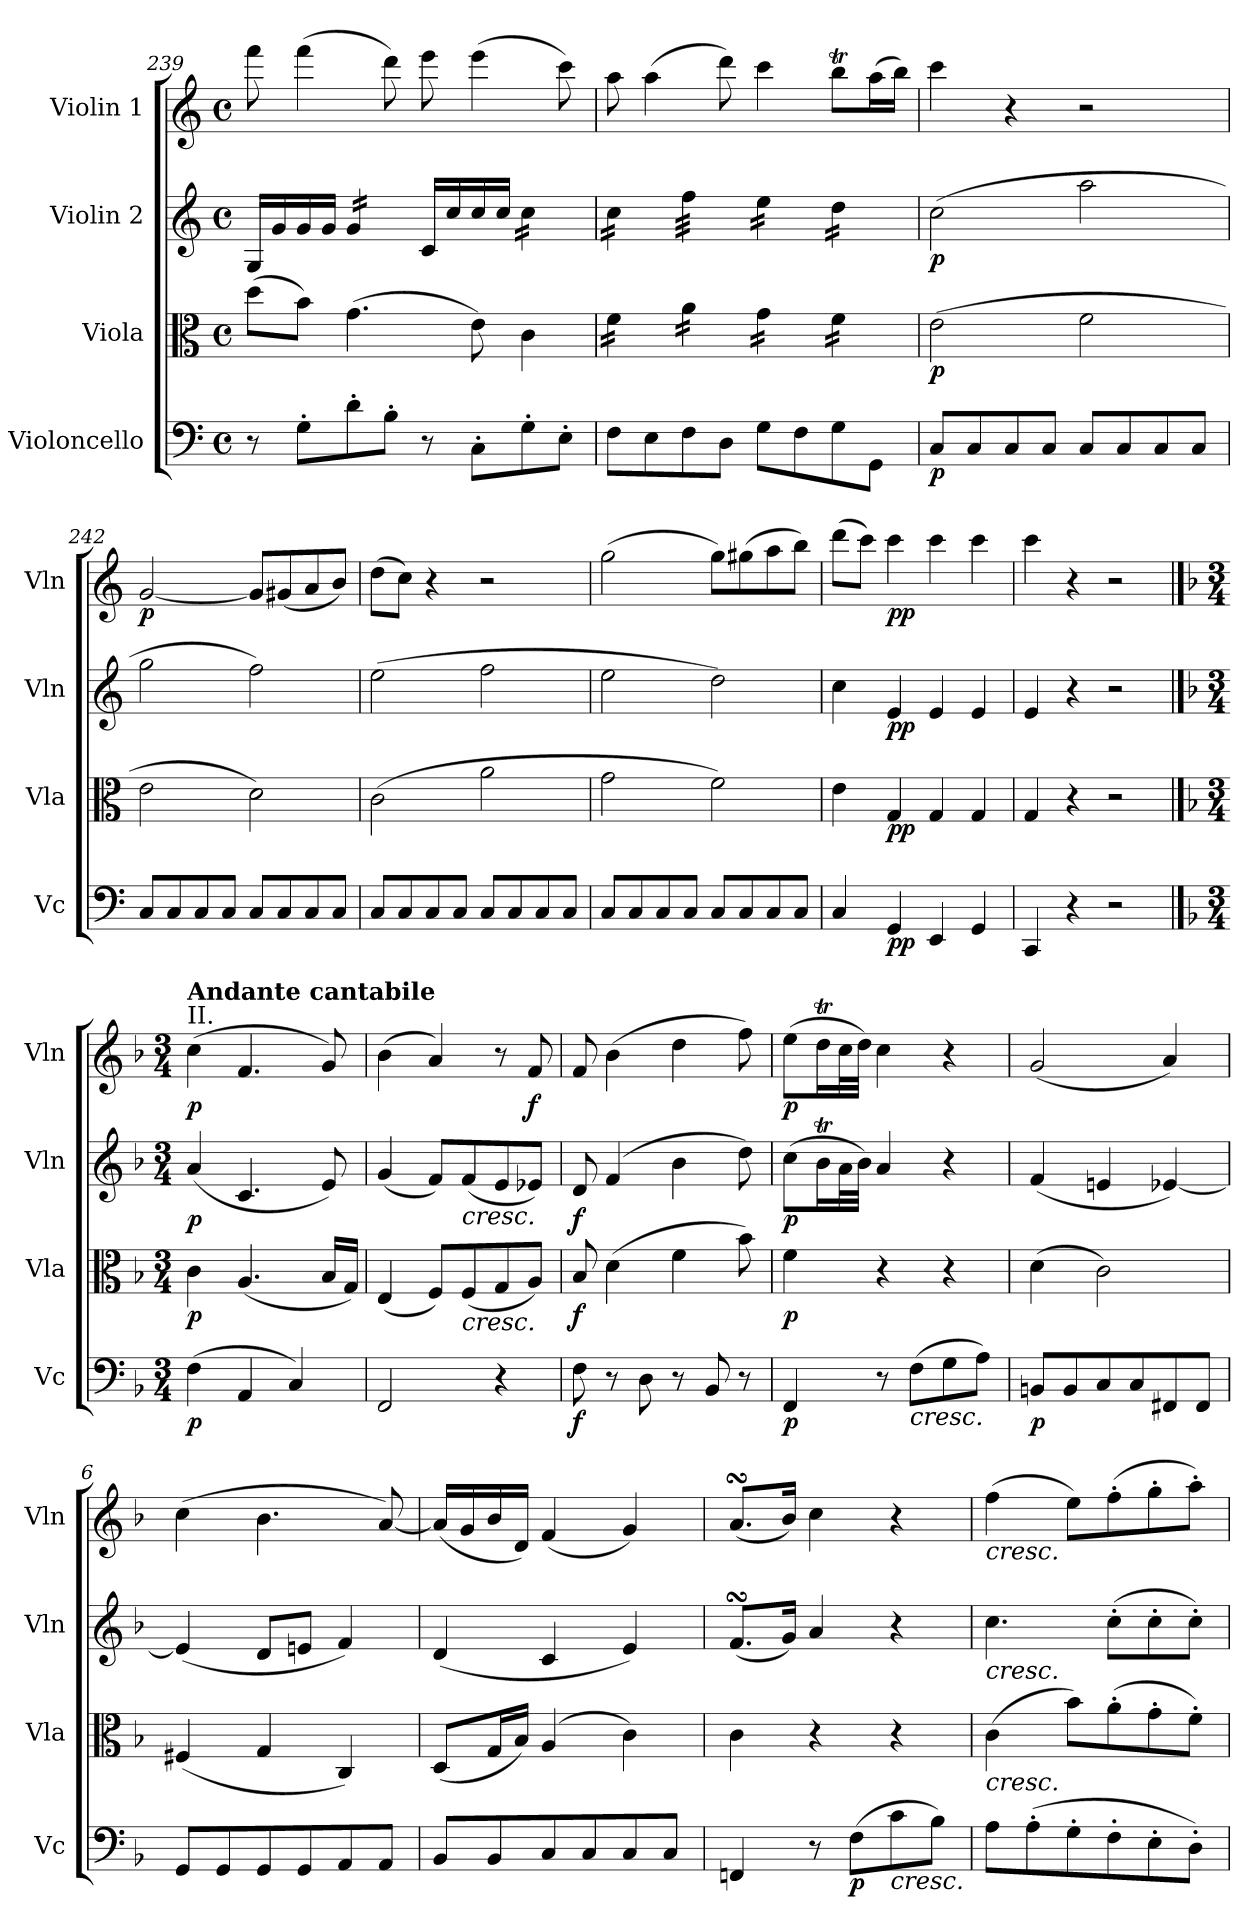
**kern	**dynam	**kern	**dynam	**kern	**dynam	**kern	**dynam
*part4	*part4	*part3	*part3	*part2	*part2	*part1	*part1
*staff4	*staff4	*staff3	*staff3	*staff2	*staff2	*staff1	*staff1
*I"Violoncello	*	*I"Viola	*	*I"Violin 2	*	*I"Violin 1	*
*I'Vc	*	*I'Vla	*	*I'Vln	*	*I'Vln	*
!!LO:LB:g=z
*clefF4	*	*clefC3	*	*clefG2	*	*clefG2	*
*k[]	*	*k[]	*	*k[]	*	*k[]	*
*M4/4	*	*M4/4	*	*M4/4	*	*M4/4	*
*met(c)	*	*met(c)	*	*met(c)	*	*met(c)	*
=239	=239	=239	=239	=239	=239	=239	=239
8r	.	(8dd\L	.	16G/LL	.	8fff\	.
.	.	.	.	16g/	.	.	.
8G'\L	.	8b\J)	.	16g/	.	(4fff\	.
.	.	.	.	16g/JJ	.	.	.
*	*	*	*	*tremolo	*	*	*
8d'\	.	(4.g\	.	16g/LL	.	.	.
.	.	.	.	16g/	.	.	.
8B'\J	.	.	.	16g/	.	8ddd\)	.
.	.	.	.	16g/JJ	.	.	.
*	*	*	*	*Xtremolo	*	*	*
8r	.	.	.	16c/LL	.	8eee\	.
.	.	.	.	16cc/	.	.	.
8C'\L	.	8e\)	.	16cc/	.	(4eee\	.
.	.	.	.	16cc/JJ	.	.	.
*	*	*	*	*tremolo	*	*	*
8G'\	.	4c\	.	16cc\LL	.	.	.
.	.	.	.	16cc\	.	.	.
8E'\J	.	.	.	16cc\	.	8ccc\)	.
.	.	.	.	16cc\JJ	.	.	.
=240	=240	=240	=240	=240	=240	=240	=240
*	*	*tremolo	*	*	*	*	*
8F\L	.	16f\LL	.	16cc\LL	.	8aa\	.
.	.	16f\	.	16cc\	.	.	.
8E\	.	16f\	.	16cc\	.	(4aa\	.
.	.	16f\JJ	.	16cc\JJ	.	.	.
8F\	.	16a\LL	.	32ff\LLL	.	.	.
.	.	.	.	32ff\	.	.	.
.	.	16a\	.	32ff\	.	.	.
.	.	.	.	32ff\	.	.	.
8D\J	.	16a\	.	32ff\	.	8ddd\)	.
.	.	.	.	32ff\	.	.	.
.	.	16a\JJ	.	32ff\	.	.	.
.	.	.	.	32ff\JJJ	.	.	.
8G\L	.	16g\LL	.	16ee\LL	.	4ccc\	.
.	.	16g\	.	16ee\	.	.	.
8F\	.	16g\	.	16ee\	.	.	.
.	.	16g\JJ	.	16ee\JJ	.	.	.
8G\	.	16f\LL	.	16dd\LL	.	8bbt\L	.
.	.	16f\	.	16dd\	.	.	.
8GG\J	.	16f\	.	16dd\	.	(16aa\L	.
.	.	16f\JJ	.	16dd\JJ	.	16bb\JJ)	.
*	*	*	*	*Xtremolo	*	*	*
*	*	*Xtremolo	*	*	*	*	*
=241	=241	=241	=241	=241	=241	=241	=241
!	!LO:DY:b	!	!LO:DY:b	!	!LO:DY:b	!	!
8C/L	p	(2e\	p	(2cc\	p	4ccc\	.
8C/	.	.	.	.	.	.	.
8C/	.	.	.	.	.	4r	.
8C/J	.	.	.	.	.	.	.
8C/L	.	2f\	.	2aa\	.	2r	.
8C/	.	.	.	.	.	.	.
8C/	.	.	.	.	.	.	.
8C/J	.	.	.	.	.	.	.
=242	=242	=242	=242	=242	=242	=242	=242
!	!	!	!	!	!	!	!LO:DY:b
8C/L	.	2e\	.	2gg\	.	[2g/	p
8C/	.	.	.	.	.	.	.
8C/	.	.	.	.	.	.	.
8C/J	.	.	.	.	.	.	.
8C/L	.	2d\)	.	2ff\)	.	8g/L]	.
8C/	.	.	.	.	.	(8g#X/	.
8C/	.	.	.	.	.	8a/	.
8C/J	.	.	.	.	.	8b/J)	.
=243	=243	=243	=243	=243	=243	=243	=243
8C/L	.	(2c\	.	(2ee\	.	(8dd\L	.
8C/	.	.	.	.	.	8cc\J)	.
8C/	.	.	.	.	.	4r	.
8C/J	.	.	.	.	.	.	.
8C/L	.	2a\	.	2ff\	.	2r	.
8C/	.	.	.	.	.	.	.
8C/	.	.	.	.	.	.	.
8C/J	.	.	.	.	.	.	.
=244	=244	=244	=244	=244	=244	=244	=244
8C/L	.	2g\	.	2ee\	.	(2gg\	.
8C/	.	.	.	.	.	.	.
8C/	.	.	.	.	.	.	.
8C/J	.	.	.	.	.	.	.
8C/L	.	2f\)	.	2dd\)	.	8gg\L)	.
8C/	.	.	.	.	.	(8gg#X\	.
8C/	.	.	.	.	.	8aa\	.
8C/J	.	.	.	.	.	8bb\J)	.
!!LO:LB:g=z
=245	=245	=245	=245	=245	=245	=245	=245
4C/	.	4e\	.	4cc\	.	(8ddd\L	.
.	.	.	.	.	.	8ccc\J)	.
!	!LO:DY:b	!	!LO:DY:b	!	!LO:DY:b	!	!LO:DY:b
4GG/	pp	4G/	pp	4e/	pp	4ccc\	pp
4EE/	.	4G/	.	4e/	.	4ccc\	.
4GG/	.	4G/	.	4e/	.	4ccc\	.
=246	=246	=246	=246	=246	=246	=246	=246
4CC/	.	4G/	.	4e/	.	4ccc\	.
4r	.	4r	.	4r	.	4r	.
2r	.	2r	.	2r	.	2r	.
!!LO:PB:g=z
==1	==1	==1	==1	==1	==1	==1	==1
*k[b-]	*	*k[b-]	*	*k[b-]	*	*k[b-]	*
*M3/4	*	*M3/4	*	*M3/4	*	*M3/4	*
!	!	!	!	!	!	!LO:TX:a:t=II.	!
!	!	!	!	!	!	!LO:TX:a:B:t=Andante cantabile	!
!	!LO:DY:b	!	!LO:DY:b	!	!LO:DY:b	!	!LO:DY:b
(4F\	p	4c\	p	(4a/	p	(4cc\	p
4AA/	.	(4.A/	.	4.c/	.	4.f/	.
4C/)	.	.	.	.	.	.	.
.	.	16B-/LL	.	8e/)	.	8g/)	.
.	.	16G/JJ)	.	.	.	.	.
=2	=2	=2	=2	=2	=2	=2	=2
2FF/	.	(4E/	.	(4g/	.	(4b-\	.
.	.	8F/L)	.	8f/L)	.	4a/)	.
!	!	!	!	!LO:TX:b:i:t=cresc.	!	!	!
!	!	!LO:TX:b:i:t=cresc.	!	!	!	!	!
.	.	(8F/	.	(8f/	.	.	.
4r	.	8G/	.	8e/	.	8r	.
!	!	!	!	!	!	!	!LO:DY:b
.	.	8A/J)	.	8e-X/J)	.	8f/	f
=3	=3	=3	=3	=3	=3	=3	=3
!	!LO:DY:b	!	!LO:DY:b	!	!LO:DY:b	!	!
8F\	f	8B-/	f	8d/	f	8f/	.
8r	.	(4d\	.	(4f/	.	(4b-\	.
8D\	.	.	.	.	.	.	.
8r	.	4f\	.	4b-\	.	4dd\	.
8BB-/	.	.	.	.	.	.	.
8r	.	8b-\)	.	8dd\)	.	8ff\)	.
=4	=4	=4	=4	=4	=4	=4	=4
!	!LO:DY:b	!	!LO:DY:b	!	!LO:DY:b	!	!LO:DY:b
4FF/	p	4f\	p	(8cc\L	p	(8ee\L	p
.	.	.	.	16b-T\L	.	16ddT\L	.
.	.	.	.	32a\L	.	32cc\L	.
.	.	.	.	32b-\JJJ)	.	32dd\JJJ)	.
8r	.	4r	.	4a/	.	4cc\	.
!LO:TX:b:i:t=cresc.	!	!	!	!	!	!	!
(8F\L	.	.	.	.	.	.	.
8G\	.	4r	.	4r	.	4r	.
8A\J)	.	.	.	.	.	.	.
=5	=5	=5	=5	=5	=5	=5	=5
!	!LO:DY:b	!	!	!	!	!	!
8BBn/L	p	(4d\	.	(4f/	.	(2g/	.
8BB/	.	.	.	.	.	.	.
8C/	.	2c\)	.	4en/	.	.	.
8C/	.	.	.	.	.	.	.
8FF#X/	.	.	.	[4e-X/)	.	4a/)	.
8FF#/J	.	.	.	.	.	.	.
=6	=6	=6	=6	=6	=6	=6	=6
8GG/L	.	(4F#X/	.	(4e-/]	.	(4cc\	.
8GG/	.	.	.	.	.	.	.
8GG/	.	4G/	.	8d/L	.	4.b-\	.
8GG/	.	.	.	8en/J	.	.	.
8AA/	.	4C/)	.	4f/)	.	.	.
8AA/J	.	.	.	.	.	[8a/)	.
=7	=7	=7	=7	=7	=7	=7	=7
8BB-/L	.	(8D/L	.	(4d/	.	(16a/LL]	.
.	.	.	.	.	.	16g/	.
8BB-/	.	16G/L	.	.	.	16b-/	.
.	.	16B-/JJ)	.	.	.	16d/JJ)	.
8C/	.	(4A/	.	4c/	.	(4f/	.
8C/	.	.	.	.	.	.	.
8C/	.	4c\)	.	4e/)	.	4g/)	.
8C/J	.	.	.	.	.	.	.
!!LO:LB:g=z
=8	=8	=8	=8	=8	=8	=8	=8
4FFn/	.	4c\	.	(8.fsSSs/L	.	(8.asSsS/L	.
.	.	.	.	16g/Jk)	.	16b-/Jk)	.
8r	.	4r	.	4a/	.	4cc\	.
!	!LO:DY:b	!	!	!	!	!	!
(8F\L	p	.	.	.	.	.	.
!LO:TX:b:i:t=cresc.	!	!	!	!	!	!	!
8c\	.	4r	.	4r	.	4r	.
8B-\J)	.	.	.	.	.	.	.
=9	=9	=9	=9	=9	=9	=9	=9
!	!	!	!	!	!	!LO:TX:b:i:t=cresc.	!
!	!	!	!	!LO:TX:b:i:t=cresc.	!	!	!
!	!	!LO:TX:b:i:t=cresc.	!	!	!	!	!
8A\L	.	(4c\	.	4.cc\	.	(4ff\	.
(8A'\	.	.	.	.	.	.	.
8G'\	.	8b-\L)	.	.	.	8ee\L)	.
8F'\	.	(8a'\	.	(8cc'\L	.	(8ff'\	.
8E'\	.	8g'\	.	8cc'\	.	8gg'\	.
8D'\J)	.	8f'\J)	.	8cc'\J)	.	8aa'\J)	.
=	=	=	=	=	=	=	=
*-	*-	*-	*-	*-	*-	*-	*-
